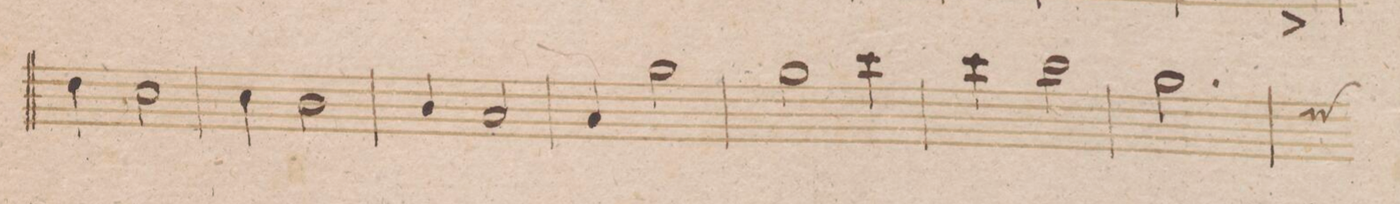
**kern
*I"Oboe 1mo
*clefG2
*k[b-]
*M3/4
4dd\
2cc\
=87
4cc\
2b-\
=88
4b-/
2a/
=89
4a/
2gg\
=90
2gg\
4ccc\
=91
4ccc\
2bb-\
=92
2.gg\
*custos:ee
=93
*-
